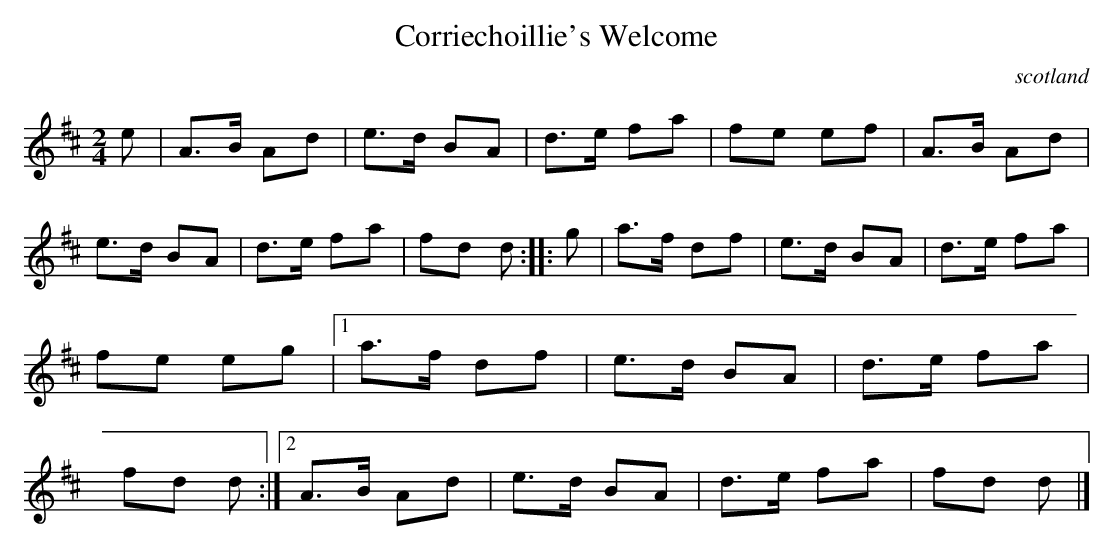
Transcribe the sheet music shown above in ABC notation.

X:1
T:Corriechoillie's Welcome
O:scotland
M:2/4
L:1/8
K:D
e|\
A>B Ad|e>d BA|d>e fa|fe ef|\
A>B Ad|e>d BA|d>e fa|fd d::\
g|\
a>f df|e>d BA|d>e fa|fe eg\
|1 a>f df|e>d BA|d>e fa|fd d\
:|2A>B Ad|e>d BA|d>e fa|fd d|]
